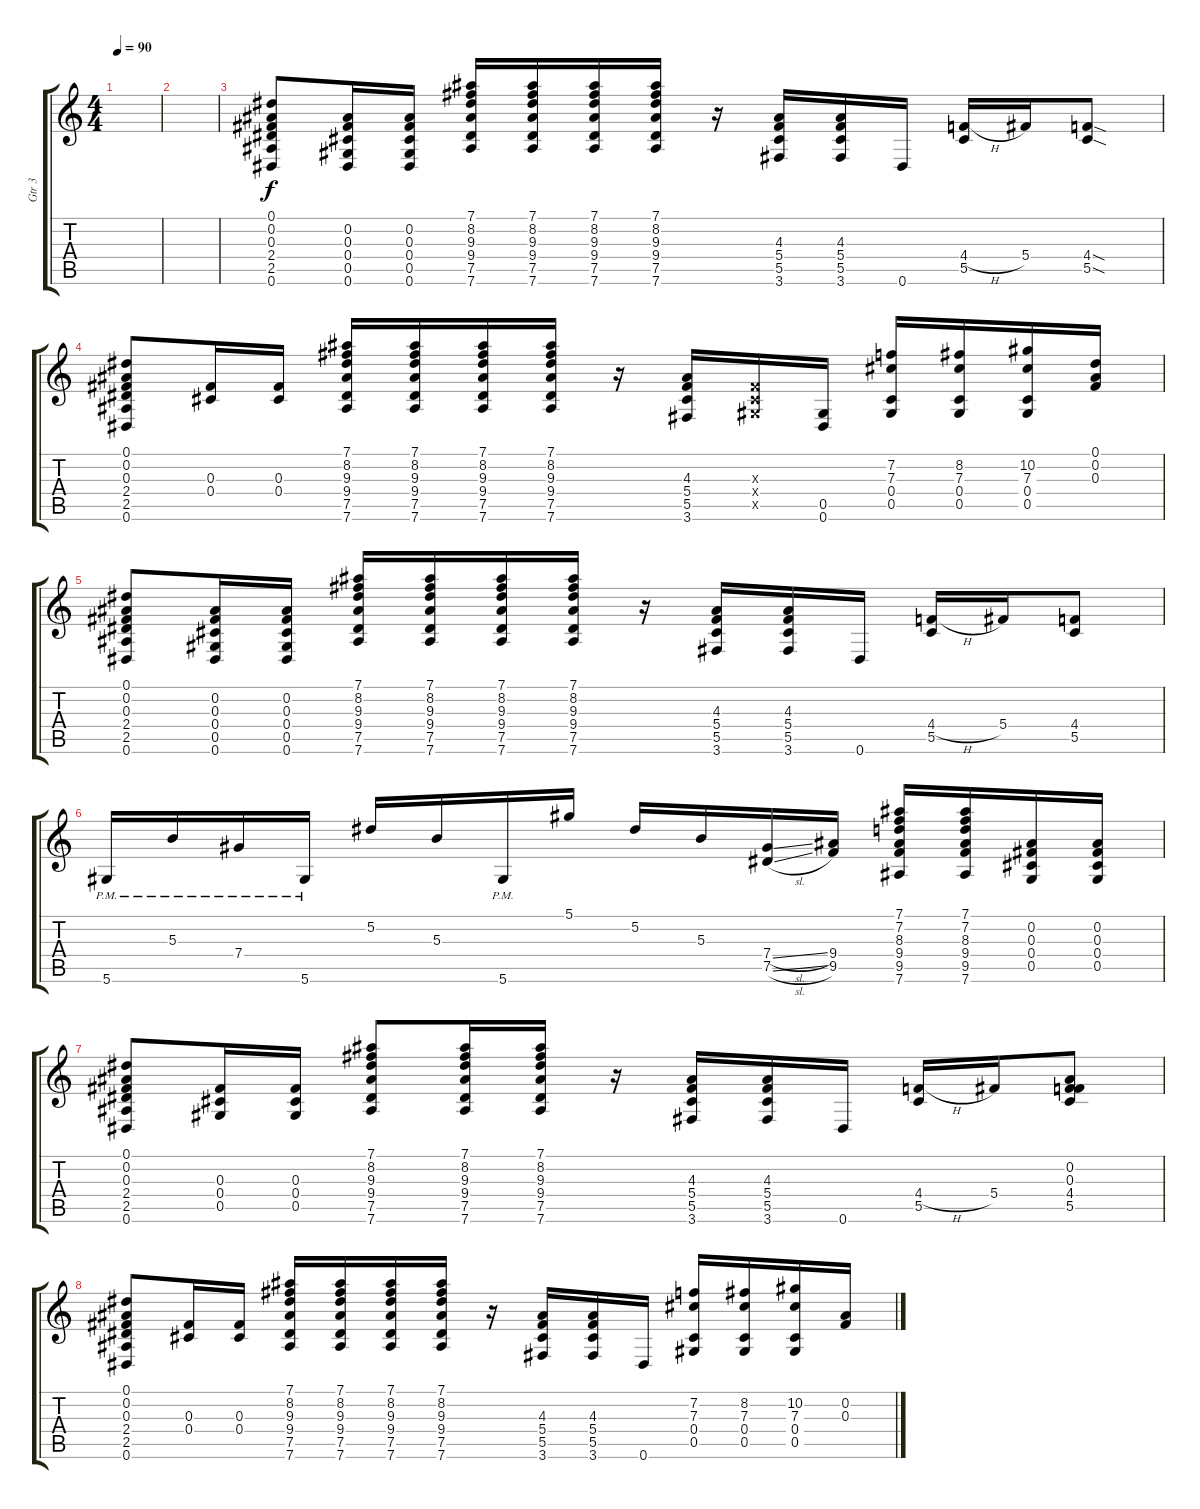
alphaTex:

\track ("Gtr 3" "Gtr 3") {instrument overdrivenguitar}
\staff {score tabs}
\tuning (Eb4 Bb3 Gb3 Db3 Ab2 Eb2) {hide}
\ts (4 4)
\tempo 90
\clef g2
\ks c
|
|
(0.1 0.2 0.3 2.4 2.5 0.6).8{volume 13} (0.2 0.3 0.4 0.5 0.6).16 (0.2 0.3 0.4 0.5 0.6).16 (7.1 8.2 9.3 9.4 7.5 7.6).16 (7.1 8.2 9.3 9.4 7.5 7.6).16 (7.1 8.2 9.3 9.4 7.5 7.6).16 (7.1 8.2 9.3 9.4 7.5 7.6).16 r.16 (4.3 5.4 5.5 3.6).16 (4.3 5.4 5.5 3.6).16 0.6.16 (4.4{h} 5.5).16 5.4.16 (4.4{sod} 5.5{sod}).8 |
(0.1 0.2 0.3 2.4 2.5 0.6).8 (0.3 0.4).16 (0.3 0.4).16 (7.1 8.2 9.3 9.4 7.5 7.6).16 (7.1 8.2 9.3 9.4 7.5 7.6).16 (7.1 8.2 9.3 9.4 7.5 7.6).16 (7.1 8.2 9.3 9.4 7.5 7.6).16 r.16 (4.3 5.4 5.5 3.6).16 (0.3{x} 0.4{x} 0.5{x}).16 (0.5 0.6).16 (7.2 7.3 0.4 0.5).16 (8.2 7.3 0.4 0.5).16 (10.2 7.3 0.4 0.5).16 (0.1 0.2 0.3).16 |
(0.1 0.2 0.3 2.4 2.5 0.6).8 (0.2 0.3 0.4 0.5 0.6).16 (0.2 0.3 0.4 0.5 0.6).16 (7.1 8.2 9.3 9.4 7.5 7.6).16 (7.1 8.2 9.3 9.4 7.5 7.6).16 (7.1 8.2 9.3 9.4 7.5 7.6).16 (7.1 8.2 9.3 9.4 7.5 7.6).16 r.16 (4.3 5.4 5.5 3.6).16 (4.3 5.4 5.5 3.6).16 0.6.16 (4.4{h} 5.5).16 5.4.16 (4.4 5.5).8 |
5.6{pm}.16 5.3{pm}.16 7.4{pm}.16 5.6{pm}.16 5.2.16 5.3.16 5.6{pm}.16 5.1.16 5.2.16 5.3.16 (7.4{sl} 7.5{sl}).16 (9.4 9.5).16 (7.1 7.2 8.3 9.4 9.5 7.6).16 (7.1 7.2 8.3 9.4 9.5 7.6).16 (0.2 0.3 0.4 0.5).16 (0.2 0.3 0.4 0.5).16 |
(0.1 0.2 0.3 2.4 2.5 0.6).8 (0.3 0.4 0.5).16 (0.3 0.4 0.5).16 (7.1 8.2 9.3 9.4 7.5 7.6).8 (7.1 8.2 9.3 9.4 7.5 7.6).16 (7.1 8.2 9.3 9.4 7.5 7.6).16 r.16 (4.3 5.4 5.5 3.6).16 (4.3 5.4 5.5 3.6).16 0.6.16 (4.4{h} 5.5).16 5.4.16 (0.2 0.3 4.4 5.5).8 |
(0.1 0.2 0.3 2.4 2.5 0.6).8 (0.3 0.4).16 (0.3 0.4).16 (7.1 8.2 9.3 9.4 7.5 7.6).16 (7.1 8.2 9.3 9.4 7.5 7.6).16 (7.1 8.2 9.3 9.4 7.5 7.6).16 (7.1 8.2 9.3 9.4 7.5 7.6).16 r.16 (4.3 5.4 5.5 3.6).16 (4.3 5.4 5.5 3.6).16 0.6.16 (7.2 7.3 0.4 0.5).16 (8.2 7.3 0.4 0.5).16 (10.2 7.3 0.4 0.5).16 (0.2 0.3).16
